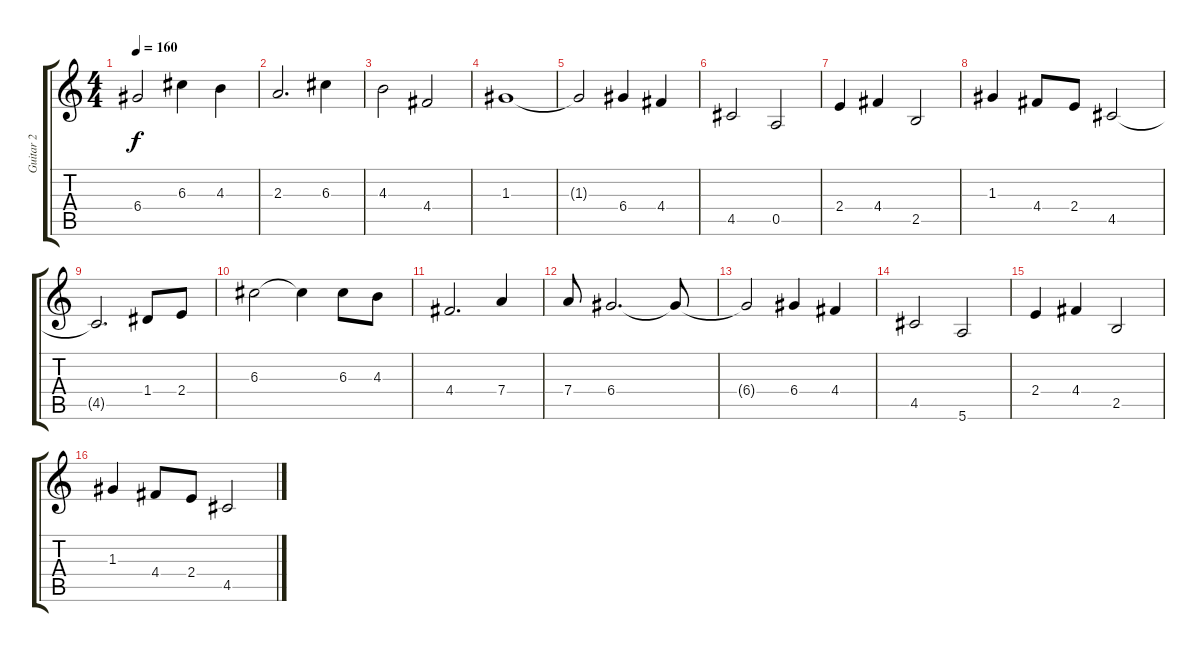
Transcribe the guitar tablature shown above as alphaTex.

\track ("Guitar 2" "Guitar 2") {instrument distortionguitar}
\staff {score tabs}
\tuning (E4 B3 G3 D3 A2 E2) {hide}
\ts (4 4)
\tempo 160
\clef g2
\ks c
6.4{t}.2{dy f} 6.3.4 4.3.4 |
2.3.2{d} 6.3.4 |
4.3.2 4.4.2 |
1.3.1 |
1.3{t}.2 6.4.4 4.4.4 |
4.5.2 0.5.2 |
2.4.4 4.4.4 2.5.2 |
1.3.4 4.4.8 2.4.8 4.5.2 |
4.5{t}.2{d} 1.4.8 2.4.8 |
6.3.2 6.3{t}.4 6.3.8 4.3.8 |
4.4.2{d} 7.4.4 |
7.4.8 6.4.2{d} 6.4{t}.8 |
6.4{t}.2 6.4.4 4.4.4 |
4.5.2 5.6.2 |
2.4.4 4.4.4 2.5.2 |
1.3.4 4.4.8 2.4.8 4.5.2
